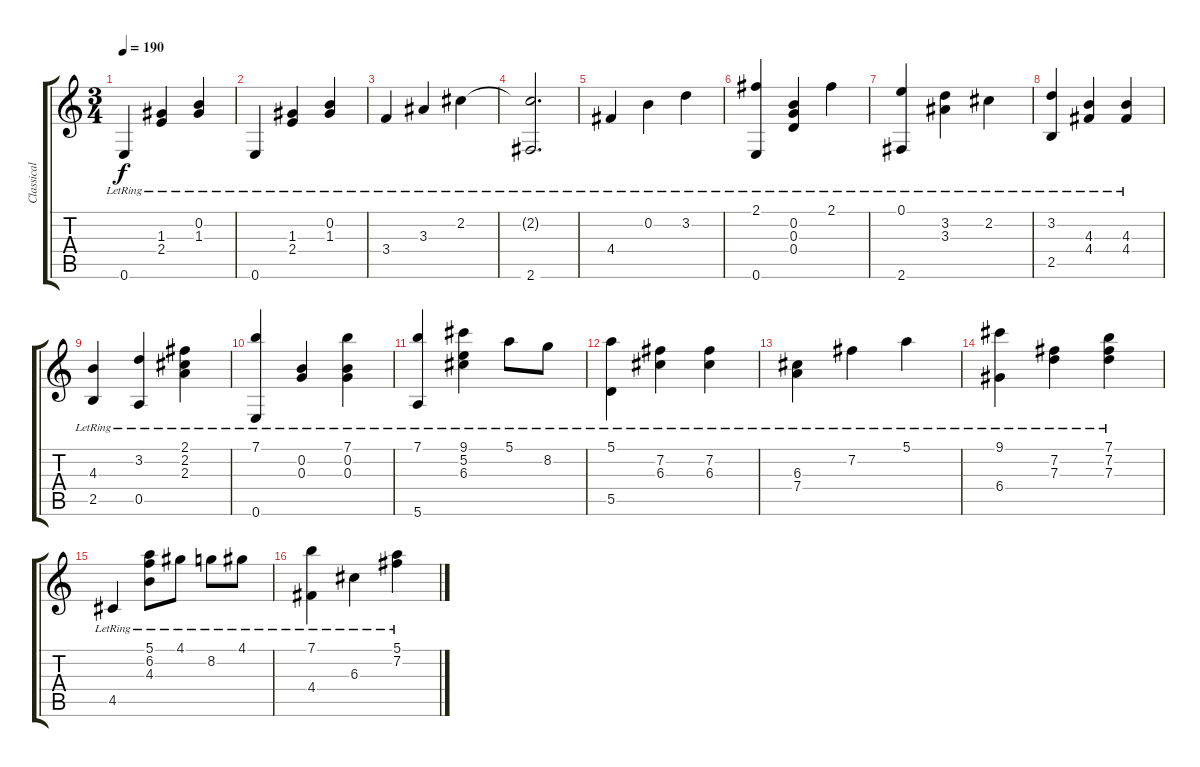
\track ("Classical Guitar" "Classical ") {instrument acousticguitarnylon}
\staff {score tabs}
\tuning (E4 B3 G3 D3 A2 E2) {hide}
\ts (3 4)
\tempo 190
\clef g2
\ks c
0.6{lr}.4{dy f} (1.3{lr} 2.4{lr}).4 (0.2{lr} 1.3{lr}).4 |
0.6{lr}.4 (1.3{lr} 2.4{lr}).4 (0.2{lr} 1.3{lr}).4 |
3.4{lr}.4 3.3{lr}.4 2.2{lr}.4 |
(2.2{t} 2.6{lr}).2{d} |
4.4{lr}.4 0.2{lr}.4 3.2{lr}.4 |
(2.1{lr} 0.6{lr}).4 (0.2{lr} 0.3{lr} 0.4{lr}).4 2.1{lr}.4 |
(0.1{lr} 2.6{lr}).4 (3.2{lr} 3.3{lr}).4 2.2{lr}.4 |
(3.2{lr} 2.5{lr}).4 (4.3{lr} 4.4{lr}).4 (4.3{lr} 4.4{lr}).4 |
(4.3{lr} 2.5{lr}).4 (3.2{lr} 0.5{lr}).4 (2.1{lr} 2.2{lr} 2.3{lr}).4 |
(7.1{lr} 0.6{lr}).4 (0.2{lr} 0.3{lr}).4 (7.1{lr} 0.2{lr} 0.3{lr}).4 |
(7.1{lr} 5.6{lr}).4 (9.1{lr} 5.2{lr} 6.3{lr}).4 5.1{lr}.8 8.2{lr}.8 |
(5.1{lr} 5.5{lr}).4 (7.2{lr} 6.3{lr}).4 (7.2{lr} 6.3{lr}).4 |
(6.3{lr} 7.4{lr}).4 7.2{lr}.4 5.1{lr}.4 |
(9.1{lr} 6.4{lr}).4 (7.2{lr} 7.3{lr}).4 (7.1{lr} 7.2{lr} 7.3{lr}).4 |
4.5{lr}.4 (5.1{lr} 6.2{lr} 4.3{lr}).8 4.1{lr}.8 8.2{lr}.8 4.1{lr}.8 |
(7.1{lr} 4.4{lr}).4 6.3{lr}.4 (5.1{lr} 7.2{lr}).4
